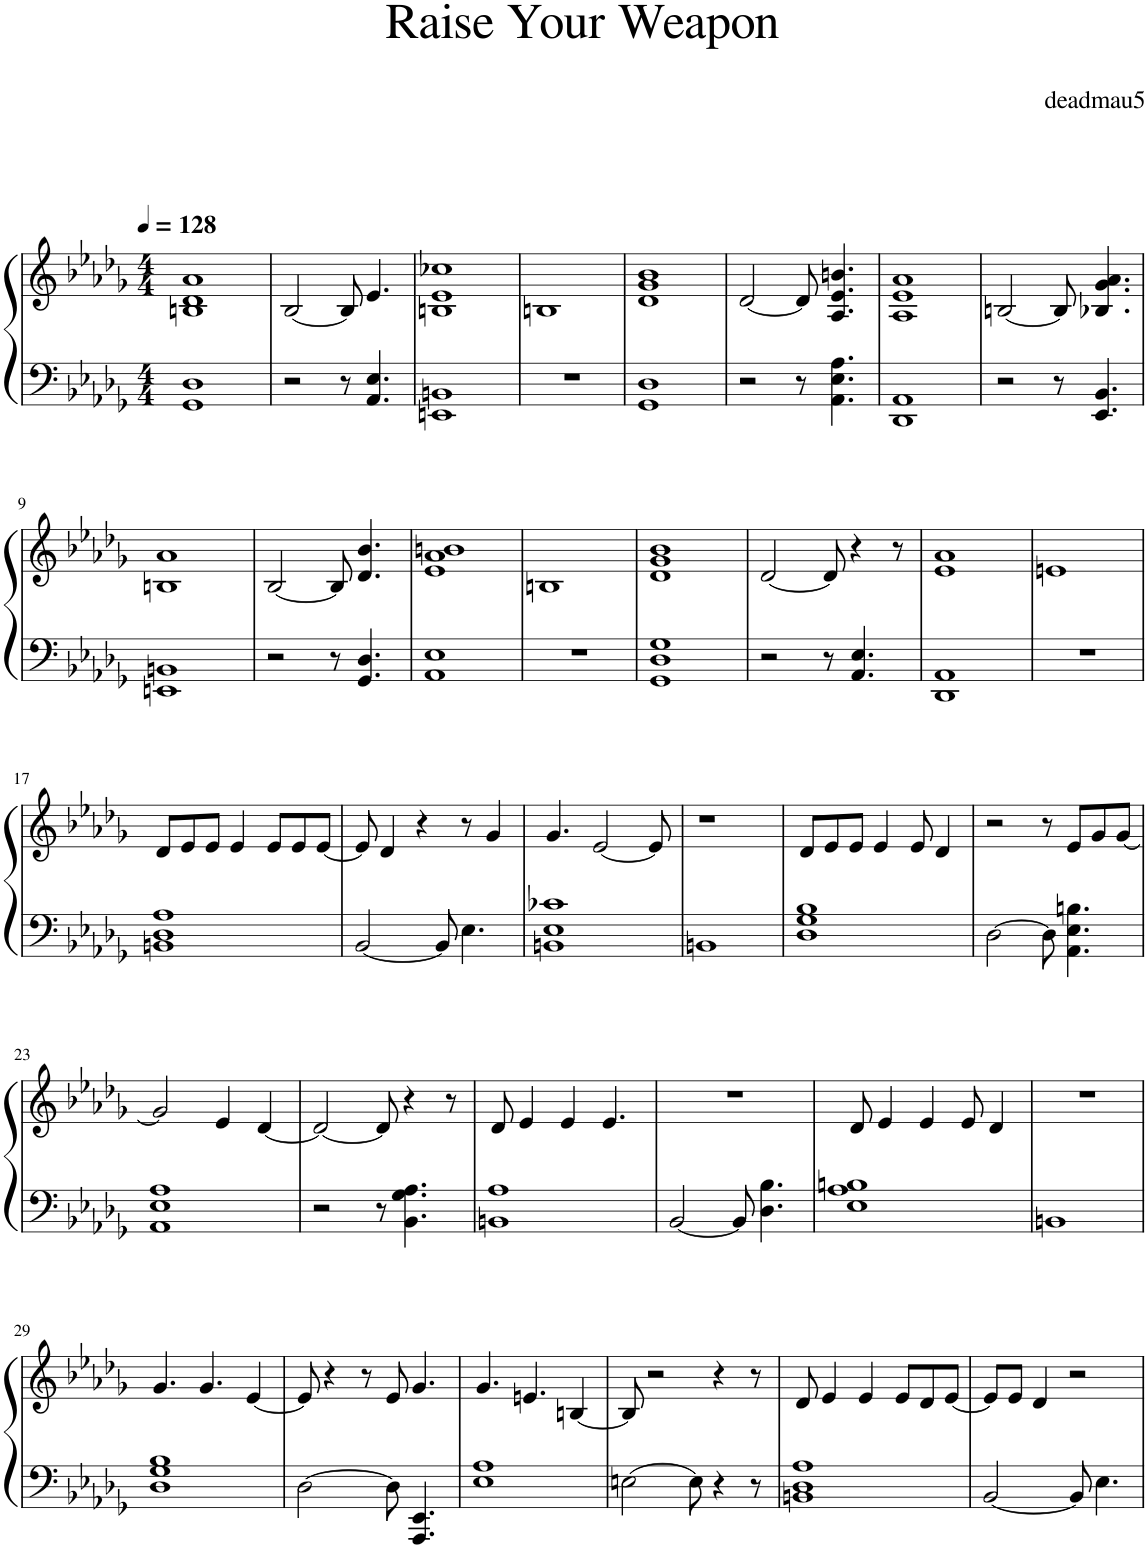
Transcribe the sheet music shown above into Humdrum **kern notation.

**kern	**kern
*part1	*part1
*staff2	*staff1
*I"Klavír	*
*I'Kl.	*
*clefF4	*clefG2
*k[b-e-a-d-g-]	*k[b-e-a-d-g-]
*M4/4	*M4/4
*MM128	*MM128
=1	=1
1GG- 1D-	1Bn 1d- 1a-
=2	=2
2r	[2B-/
8r	8B-/]
4.AA-/ 4.E-/	4.e-/
=3	=3
1EEn 1BBn	1Bn 1e- 1cc-X
=4	=4
1r	1Bn
=5	=5
1GG- 1D-	1d- 1g- 1b-
=6	=6
2r	[2d-/
8r	8d-/]
4.AA-\ 4.E-\ 4.A-\	4.A-/ 4.e-/ 4.bn/
=7	=7
1DD- 1AA-	1A- 1e- 1a-
=8	=8
2r	[2Bn/
8r	8B/]
4.EE-/ 4.BB-/	4.B-X/ 4.g-/ 4.a-/
!!LO:LB:g=z
=9	=9
1EEn 1BBn	1Bn 1a-
=10	=10
2r	[2B-/
8r	8B-/]
4.GG-/ 4.D-/	4.d-/ 4.b-/
=11	=11
1AA- 1E-	1e- 1a- 1bn
=12	=12
1r	1Bn
=13	=13
1GG- 1D- 1G-	1d- 1g- 1b-
=14	=14
2r	[2d-/
8r	8d-/]
4.AA-/ 4.E-/	4r
.	8r
=15	=15
1DD- 1AA-	1e- 1a-
=16	=16
1r	1en
!!LO:LB:g=z
=17	=17
1BBn 1D- 1A-	8d-/L
.	8e-/
.	8e-/J
.	4e-/
.	8e-/L
.	8e-/
.	[8e-/J
=18	=18
[2BB-/	8e-/]
.	4d-/
.	4r
8BB-/]	.
4.E-\	8r
.	4g-/
=19	=19
1BBn 1E- 1c-X	4.g-/
.	[2e-/
.	8e-/]
=20	=20
1BBn	1r
=21	=21
1D- 1G- 1B-	8d-/L
.	8e-/
.	8e-/J
.	4e-/
.	8e-/
.	4d-/
=22	=22
[2D-\	2r
8D-\]	8r
4.AA-\ 4.E-\ 4.Bn\	8e-/L
.	8g-/
.	[8g-/J
!!LO:LB:g=z
=23	=23
1AA- 1E- 1A-	2g-/]
.	4e-/
.	[4d-/
=24	=24
2r	2d-/_
8r	8d-/]
4.BB-\ 4.G-\ 4.A-\	4r
.	8r
=25	=25
1BBn 1A-	8d-/
.	4e-/
.	4e-/
.	4.e-/
=26	=26
[2BB-/	1r
8BB-/]	.
4.D-\ 4.B-\	.
=27	=27
1E- 1A- 1Bn	8d-/
.	4e-/
.	4e-/
.	8e-/
.	4d-/
=28	=28
1BBn	1r
!!LO:LB:g=z
=29	=29
1D- 1G- 1B-	4.g-/
.	4.g-/
.	[4e-/
=30	=30
[2D-\	8e-/]
.	4r
.	8r
8D-\]	8e-/
4.AAA-/ 4.EE-/	4.g-/
=31	=31
1E- 1A-	4.g-/
.	4.en/
.	[4Bn/
=32	=32
[2En\	8B/]
.	2r
8E\]	.
4r	4r
8r	8r
=33	=33
1BBn 1D- 1A-	8d-/
.	4e-/
.	4e-/
.	8e-/L
.	8d-/
.	[8e-/J
=34	=34
[2BB-/	8e-/L]
.	8e-/J
.	4d-/
8BB-/]	2r
4.E-\	.
=	=
*-	*-
